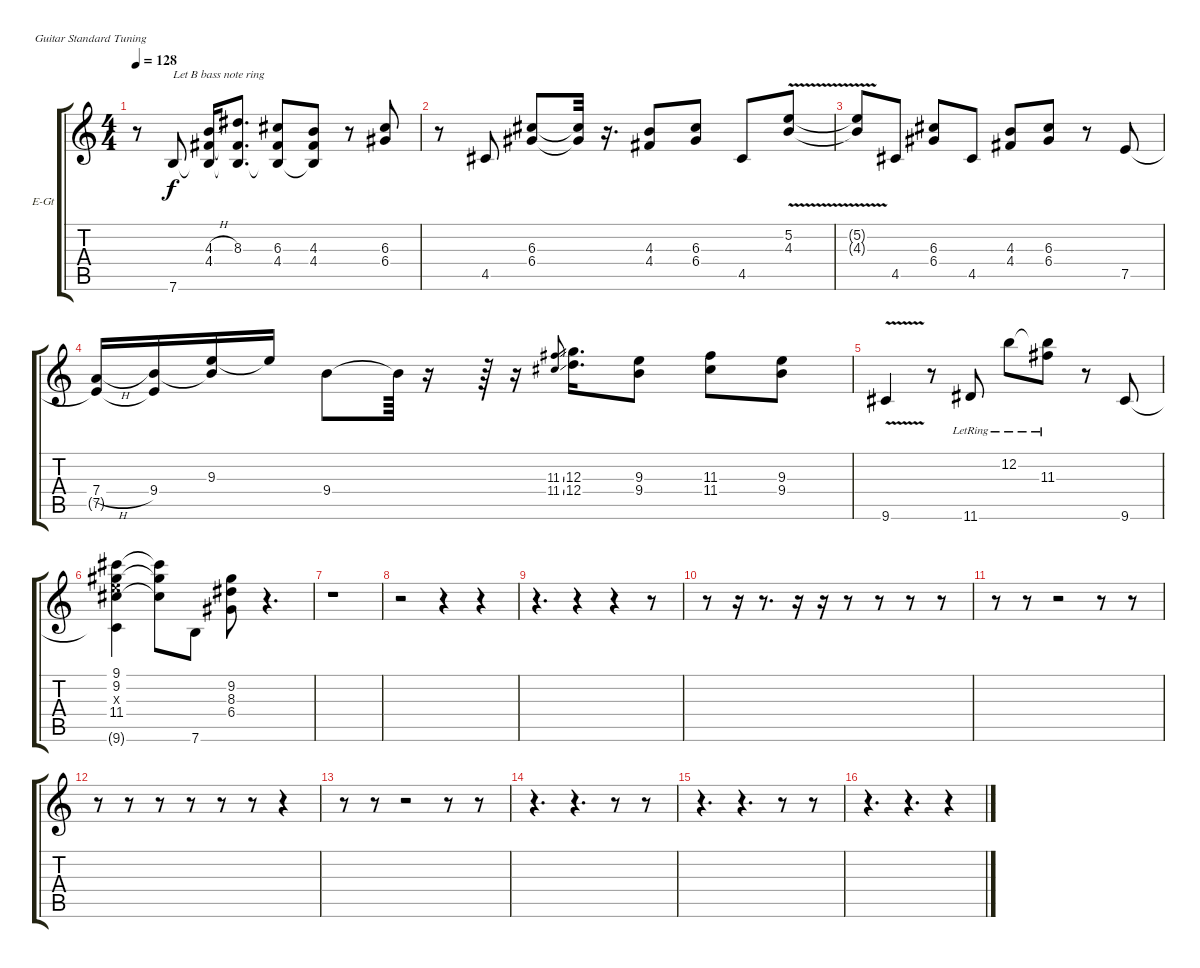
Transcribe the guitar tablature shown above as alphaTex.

\defaultSystemsLayout 4
\bracketExtendMode groupsimilarinstruments
\firstSystemTrackNameOrientation horizontal
\otherSystemsTrackNameOrientation horizontal
\track ("Clean" "E-Gt") {instrument electricguitarclean}
\staff {score tabs}
\tuning (E4 B3 G3 D3 A2 E2)
\ts (4 4)
\tempo 128
\clef g2
\ks c
r.8{dy f} 7.6.8{txt "Let B bass note ring"} (4.3{h} 4.4 7.6{t}).16 (4.4{t} 8.3 7.6{t}).8{d} (6.3 4.4 7.6{t}).8 (4.3 4.4 7.6{t}).8 r.8 (6.3 6.4).8 |
r.8 4.5.8 (6.3 6.4).8 (6.3{t} 6.4{t}).32 r.16{d} (4.3 4.4).8 (6.3 6.4).8 4.5.8 (5.2{v} 4.3{v}).8 |
(5.2{v t} 4.3{v t}).8 4.5.8 (6.3 6.4).8 4.5.8 (4.3 4.4).8 (6.3 6.4).8 r.8 7.5.8 |
(7.4{h} 7.5{t}).16 (9.4 7.5{t}).16 (9.3 9.4{t}).16 9.3{t}.16 9.4.8 9.4{t}.64 r.16 r.64 r.16 (11.4{ss} 11.3{ss}).8{gr} (12.4 12.3).16{d} (9.4 9.3).8 (11.4 11.3).8 (9.4 9.3).8 |
9.6{v}.4 r.8 11.6{lr}.8 12.2{lr}.8 (12.2{lr t} 11.3{lr}).8 r.8 9.6.8 |
(9.2 11.4 9.1 9.3{x} 9.6{t}).4 (9.1{t} 9.2{t} 11.4{t}).8 7.6.8 (9.2 8.3 6.4).8 r.4{d} |
r.1 |
r.2 r.4 r.4 |
r.4{d} r.4 r.4 r.8 |
r.8 r.16 r.8{d} r.16 r.16 r.8 r.8 r.8 r.8 |
r.8 r.8 r.2 r.8 r.8 |
r.8 r.8 r.8 r.8 r.8 r.8 r.4 |
r.8 r.8 r.2 r.8 r.8 |
r.4{d} r.4{d} r.8 r.8 |
r.4{d} r.4{d} r.8 r.8 |
r.4{d} r.4{d} r.4
